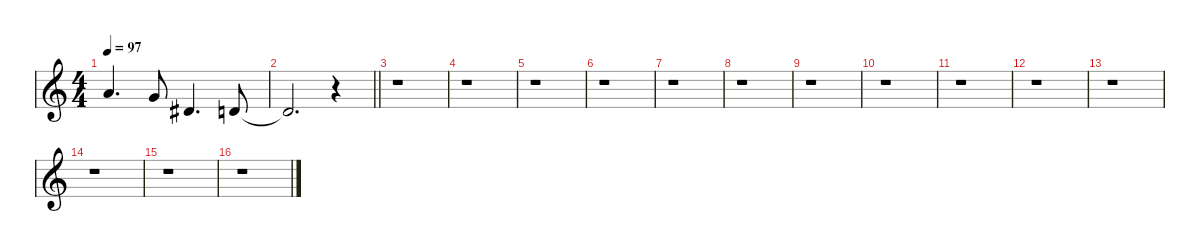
\defaultSystemsLayout 4
\hideDynamics
\bracketExtendMode nobrackets
\singleTrackTrackNamePolicy hidden
\multiTrackTrackNamePolicy hidden
\firstSystemTrackNameMode fullname
\firstSystemTrackNameOrientation horizontal
\otherSystemsTrackNameOrientation horizontal
\track ("Piano RH" "el.pno.") {defaultSystemsLayout 16 instrument electricgrandpiano}
\staff {score}
\tuning (E4 B3 G3 D3 A2 E2)
\ts (4 4)
\tempo 97
\clef g2
\ks c
5.1.4{d dy mf beam Up} 3.1.8{beam Up} 4.2{acc #}.4{d beam Up} 3.2.8{beam Up} |
\barLineRight lightlight
3.2{t}.2{d beam Up} r.4{beam Up} |
r.1{beam Down} |
r.1{beam Down} |
r.1{beam Down} |
r.1{beam Down} |
r.1{beam Down} |
r.1{beam Down} |
r.1{beam Down} |
r.1{beam Down} |
r.1{beam Down} |
r.1{beam Down} |
r.1{beam Down} |
r.1{beam Down} |
r.1{beam Down} |
r.1{beam Down}
